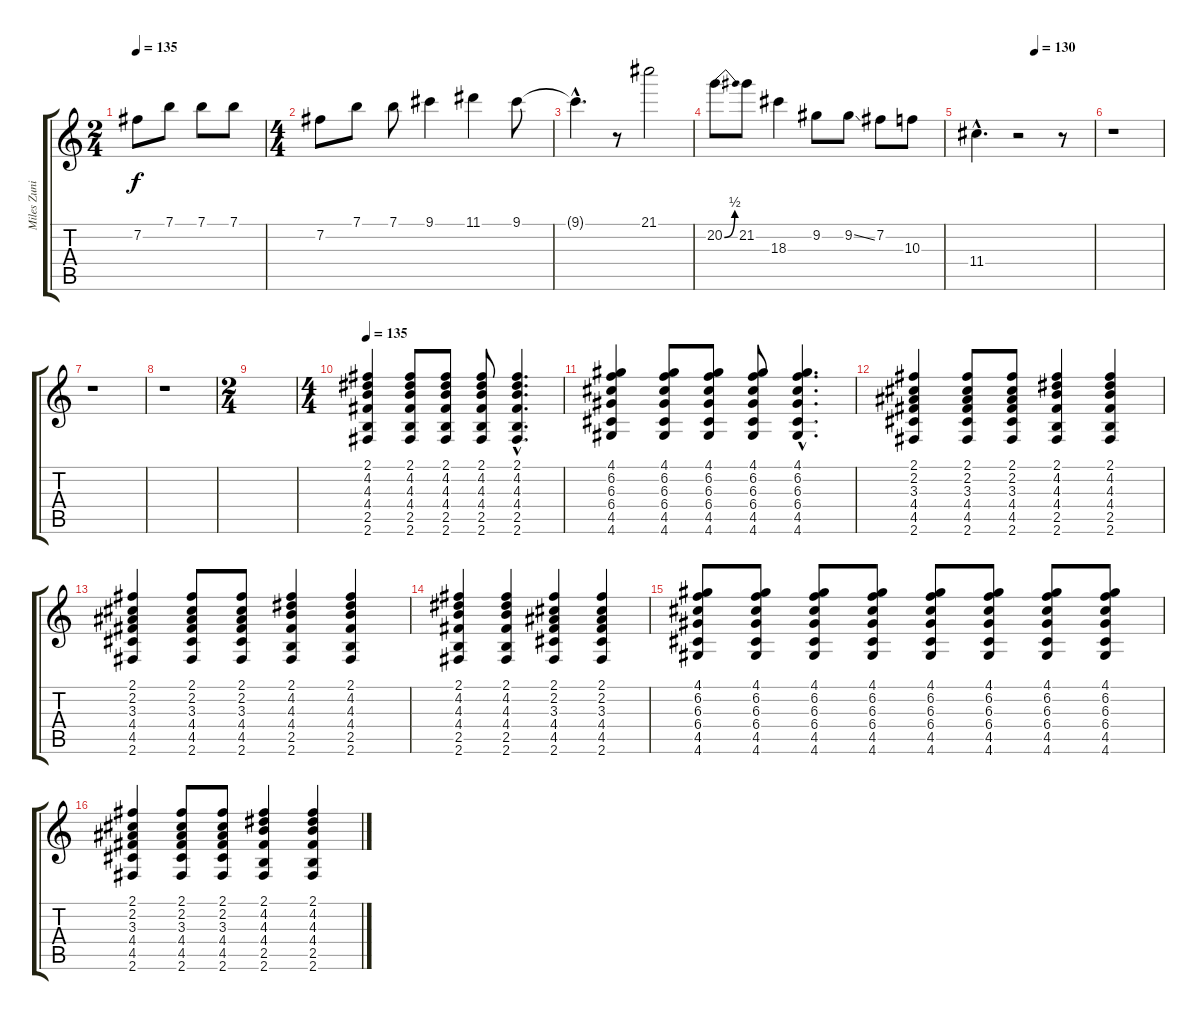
\track ("Miles Zuniga" "Miles Zuni") {instrument acousticguitarnylon}
\staff {score tabs}
\tuning (E4 B3 G3 D3 A2 E2) {hide}
\ts (2 4)
\tempo 135
\clef g2
\ks c
7.2.8{dy f} 7.1.8 7.1.8 7.1.8 |
\ts (4 4)
7.2.8 7.1.8 7.1.8 9.1.4 11.1.4 9.1.8 |
9.1{hac t}.4{d} r.8 21.1.2 |
20.2{be (bend 0 0 60 2)}.8 21.2.8 18.3.4 9.2.8 9.2{ss}.8 7.2.8 10.3.8 |
\tempo (130 0.5)
11.4{hac}.4{d} r.2 r.8 |
r.1{instrument acousticguitarnylon} |
r.1 |
r.1 |
\ts (2 4)
|
\ts (4 4)
\tempo 135
(2.1 4.2 4.3 4.4 2.5 2.6).4 (2.1 4.2 4.3 4.4 2.5 2.6).8 (2.1 4.2 4.3 4.4 2.5 2.6).8 (2.1 4.2 4.3 4.4 2.5 2.6).8 (2.1{hac} 4.2{hac} 4.3{hac} 4.4{hac} 2.5{hac} 2.6{hac}).4{d} |
(4.1 6.2 6.3 6.4 4.5 4.6).4 (4.1 6.2 6.3 6.4 4.5 4.6).8 (4.1 6.2 6.3 6.4 4.5 4.6).8 (4.1 6.2 6.3 6.4 4.5 4.6).8 (4.1{hac} 6.2{hac} 6.3{hac} 6.4{hac} 4.5{hac} 4.6{hac}).4{d} |
(2.1 2.2 3.3 4.4 4.5 2.6).4 (2.1 2.2 3.3 4.4 4.5 2.6).8 (2.1 2.2 3.3 4.4 4.5 2.6).8 (2.1 4.2 4.3 4.4 2.5 2.6).4 (2.1 4.2 4.3 4.4 2.5 2.6).4 |
(2.1 2.2 3.3 4.4 4.5 2.6).4 (2.1 2.2 3.3 4.4 4.5 2.6).8 (2.1 2.2 3.3 4.4 4.5 2.6).8 (2.1 4.2 4.3 4.4 2.5 2.6).4 (2.1 4.2 4.3 4.4 2.5 2.6).4 |
(2.1 4.2 4.3 4.4 2.5 2.6).4 (2.1 4.2 4.3 4.4 2.5 2.6).4 (2.1 2.2 3.3 4.4 4.5 2.6).4 (2.1 2.2 3.3 4.4 4.5 2.6).4 |
(4.1 6.2 6.3 6.4 4.5 4.6).8 (4.1 6.2 6.3 6.4 4.5 4.6).8 (4.1 6.2 6.3 6.4 4.5 4.6).8 (4.1 6.2 6.3 6.4 4.5 4.6).8 (4.1 6.2 6.3 6.4 4.5 4.6).8 (4.1 6.2 6.3 6.4 4.5 4.6).8 (4.1 6.2 6.3 6.4 4.5 4.6).8 (4.1 6.2 6.3 6.4 4.5 4.6).8 |
(2.1 2.2 3.3 4.4 4.5 2.6).4 (2.1 2.2 3.3 4.4 4.5 2.6).8 (2.1 2.2 3.3 4.4 4.5 2.6).8 (2.1 4.2 4.3 4.4 2.5 2.6).4 (2.1 4.2 4.3 4.4 2.5 2.6).4
